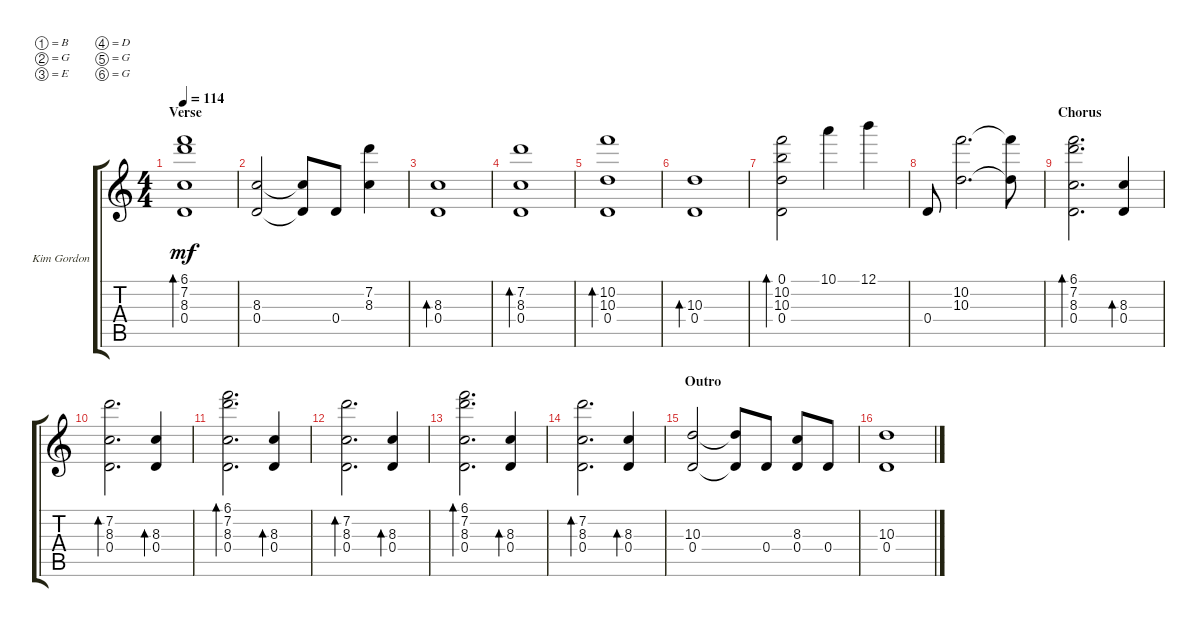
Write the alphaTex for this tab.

\defaultSystemsLayout 4
\bracketExtendMode groupsimilarinstruments
\firstSystemTrackNameOrientation horizontal
\otherSystemsTrackNameOrientation horizontal
\track ("Kim Gordon" "Kim Gordon") {instrument overdrivenguitar}
\staff {score tabs}
\tuning (B4 G4 E3 D3 G2 G2)
\ts (4 4)
\section ("" "Verse")
\tempo 114
\clef g2
\scale
0.333333
\ks c
(0.4 8.3 7.2 6.1).1{bd 690 dy mf} |
\scale
0.333333 (0.4 8.3).2 (8.3{t} 0.4{t}).8 0.4.8 (8.3 7.2).4 |
\scale
0.333333 (0.4 8.3).1{bd 724} |
\scale
0.333333 (0.4 8.3 7.2).1{bd 724} |
\scale
0.333333 (0.4 10.3 10.2).1{bd 724} |
\scale
0.333333 (0.4 10.3).1{bd 724} |
\scale
0.333333 (0.4 10.3 10.2 0.1).2{bd 960} 10.1.4 12.1.4 |
\scale
0.333333 0.4.8 (10.3 10.2).2{d} (10.2{t} 10.3{t}).8 |
\section ("" "Chorus")
\scale
0.333333 (0.4 8.3 7.2 6.1).2{d bd 360} (0.4 8.3).4{bd 360} |
\scale
0.333333 (0.4 8.3 7.2).2{d bd 360} (0.4 8.3).4{bd 360} |
\scale
0.333333 (0.4 8.3 7.2 6.1).2{d bd 360} (0.4 8.3).4{bd 360} |
\scale
0.333333 (0.4 8.3 7.2).2{d bd 360} (0.4 8.3).4{bd 360} |
\scale
0.333333 (0.4 8.3 7.2 6.1).2{d bd 360} (0.4 8.3).4{bd 360} |
\scale
0.333333 (0.4 8.3 7.2).2{d bd 360} (0.4 8.3).4{bd 360} |
\section ("" "Outro")
\scale
0.333333 (0.4 10.3).2 (0.4{t} 10.3{t}).8 0.4.8 (0.4 8.3).8 0.4.8 |
\scale
0.333333 (0.4 10.3).1
